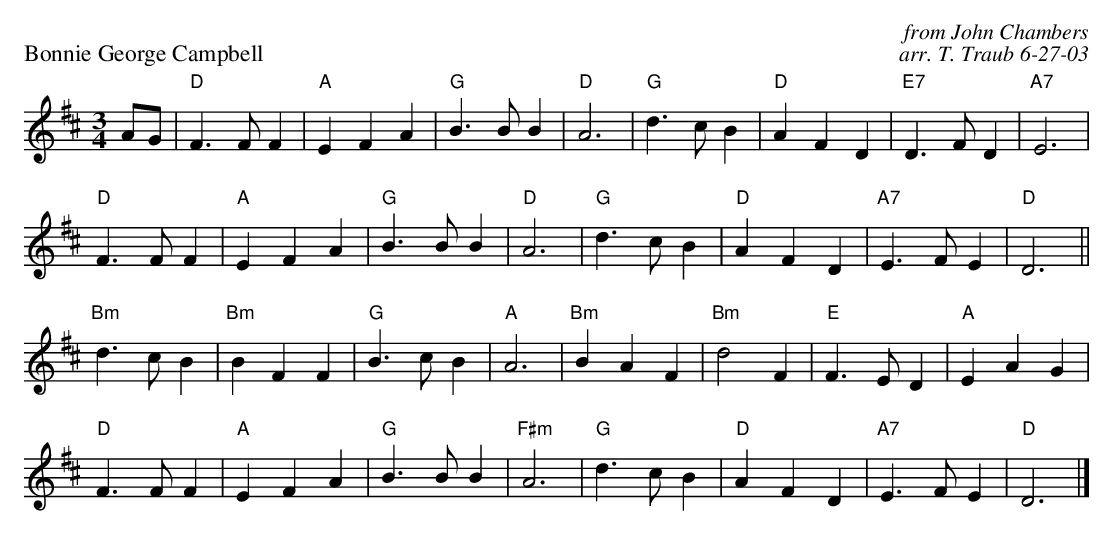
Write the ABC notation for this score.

X:1
P: Bonnie George Campbell
C: from John Chambers
C: arr. T. Traub 6-27-03
M: 3/4
K: D
L: 1/4
A/G/|"D" F > F F|"A"E F A|"G"B > B B|"D"A3|"G"d > c B|"D"A F D|"E7"D > F D|"A7"E3|
"D"F > F F|"A"E F A|"G"B > B B|"D" A3|"G"d > c B|"D"A F D|"A7"E > F E|"D"D3 ||
"Bm"d > c B|"Bm"B F F|"G"B > c B|"A"A3|"Bm"B A F|"Bm"d2 F |"E"F > E D|"A"E A G|
"D"F > F F|"A"E F A|"G"B > B B|"F#m"A3| "G"d > c B|"D"A F D|"A7"E > F E|"D" D3 |]
